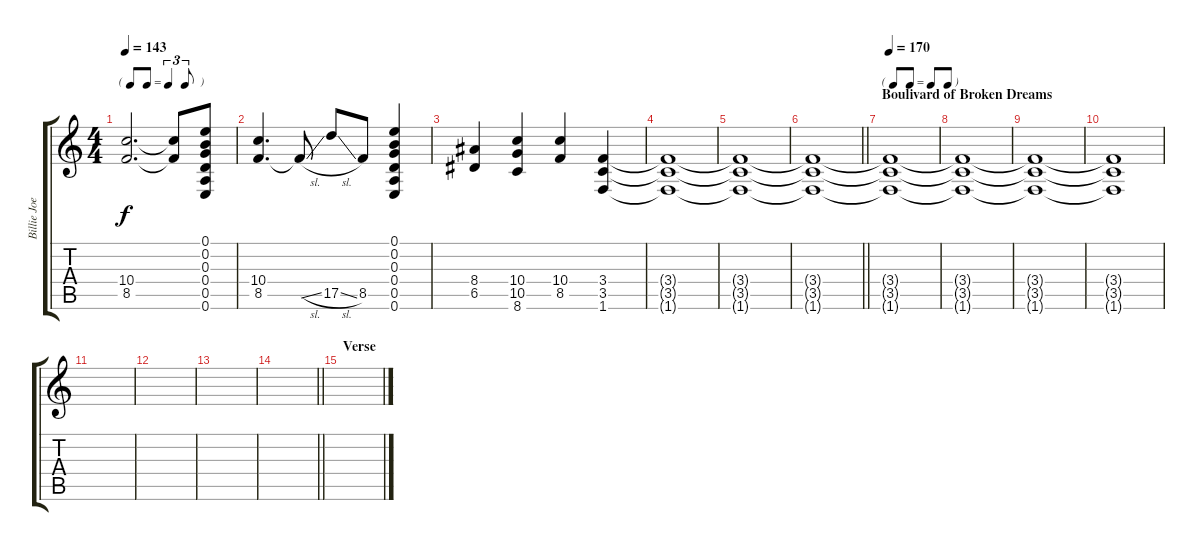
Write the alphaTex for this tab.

\track ("Billie Joe" "Billie Joe") {instrument distortionguitar}
\staff {score tabs}
\tuning (E4 B3 G3 D3 A2 E2) {hide}
\ts (4 4)
\tf triplet8th
\tempo 143
\clef g2
\ks c
(10.4{t} 8.5{t}).2{d dy f} (10.4{t} 8.5{t}).8 (0.1 0.2 0.3 0.4 0.5 0.6).8 |
(10.4 8.5).4{d} 8.5{sl t}.8 17.5{sl}.8 8.5.8 (0.1 0.2 0.3 0.4 0.5 0.6).4 |
(8.4 6.5).4 (10.4 10.5 8.6).4 (10.4 8.5).4 (3.4 3.5 1.6).4 |
(3.4{t} 3.5{t} 1.6{t}).1 |
(3.4{t} 3.5{t} 1.6{t}).1 |
\barLineRight lightlight
(3.4{t} 3.5{t} 1.6{t}).1 |
\tf none
\section ("" "Boulivard of Broken Dreams")
\tempo 170
(3.4{t} 3.5{t} 1.6{t}).1 |
(3.4{t} 3.5{t} 1.6{t}).1 |
(3.4{t} 3.5{t} 1.6{t}).1 |
(3.4{t} 3.5{t} 1.6{t}).1 |
|
|
|
\barLineRight lightlight
|
\section ("" "Verse")
